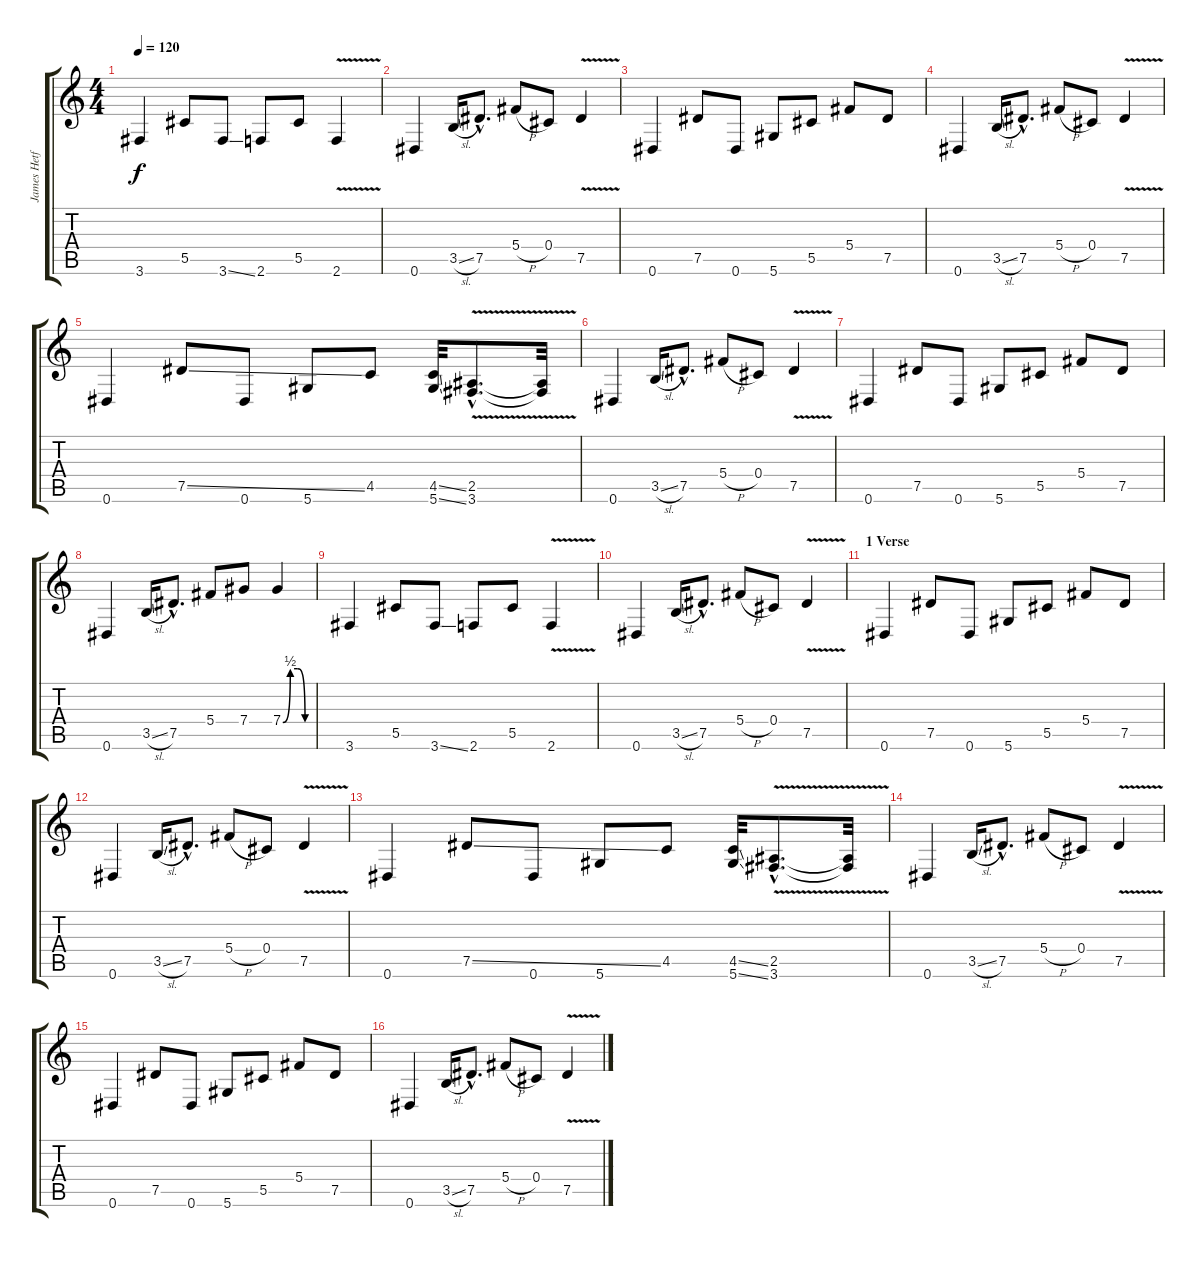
\track ("James Hetfield Clean" "James Hetf") {instrument electricguitarjazz}
\staff {score tabs}
\tuning (Eb4 Bb3 Gb3 Db3 Ab2 Eb2) {hide}
\ts (4 4)
\tempo 120
\clef g2
\ks c
3.6.4{dy f} 5.5.8 3.6{ss}.8 2.6.8 5.5.8 2.6{v}.4 |
0.6.4 3.5{sl}.16 7.5{hac}.8{d} 5.4{h}.8 0.4.8 7.5{v}.4 |
0.6.4 7.5.8 0.6.8 5.6.8 5.5.8 5.4.8 7.5.8 |
0.6.4 3.5{sl}.16 7.5{hac}.8{d} 5.4{h}.8 0.4.8 7.5{v}.4 |
0.6.4 7.5{ss}.8 0.6.8 5.6.8 4.5.8 (4.5{ss} 5.6{ss}).32 (2.5{v hac} 3.6{v hac}).8{d} (2.5{t} 3.6{t}).32 |
0.6.4 3.5{sl}.16 7.5{hac}.8{d} 5.4{h}.8 0.4.8 7.5{v}.4 |
0.6.4 7.5.8 0.6.8 5.6.8 5.5.8 5.4.8 7.5.8 |
0.6.4 3.5{sl}.16 7.5{hac}.8{d} 5.4.8 7.4.8 7.4{be (custom 0 0 15 2 30 2 45 0 60 0)}.4 |
3.6.4 5.5.8 3.6{ss}.8 2.6.8 5.5.8 2.6{v}.4 |
0.6.4 3.5{sl}.16 7.5{hac}.8{d} 5.4{h}.8 0.4.8 7.5{v}.4 |
\section ("" "1 Verse")
0.6.4 7.5.8 0.6.8 5.6.8 5.5.8 5.4.8 7.5.8 |
0.6.4 3.5{sl}.16 7.5{hac}.8{d} 5.4{h}.8 0.4.8 7.5{v}.4 |
0.6.4 7.5{ss}.8 0.6.8 5.6.8 4.5.8 (4.5{ss} 5.6{ss}).32 (2.5{v hac} 3.6{v hac}).8{d} (2.5{t} 3.6{t}).32 |
0.6.4 3.5{sl}.16 7.5{hac}.8{d} 5.4{h}.8 0.4.8 7.5{v}.4 |
0.6.4 7.5.8 0.6.8 5.6.8 5.5.8 5.4.8 7.5.8 |
0.6.4 3.5{sl}.16 7.5{hac}.8{d} 5.4{h}.8 0.4.8 7.5{v}.4
